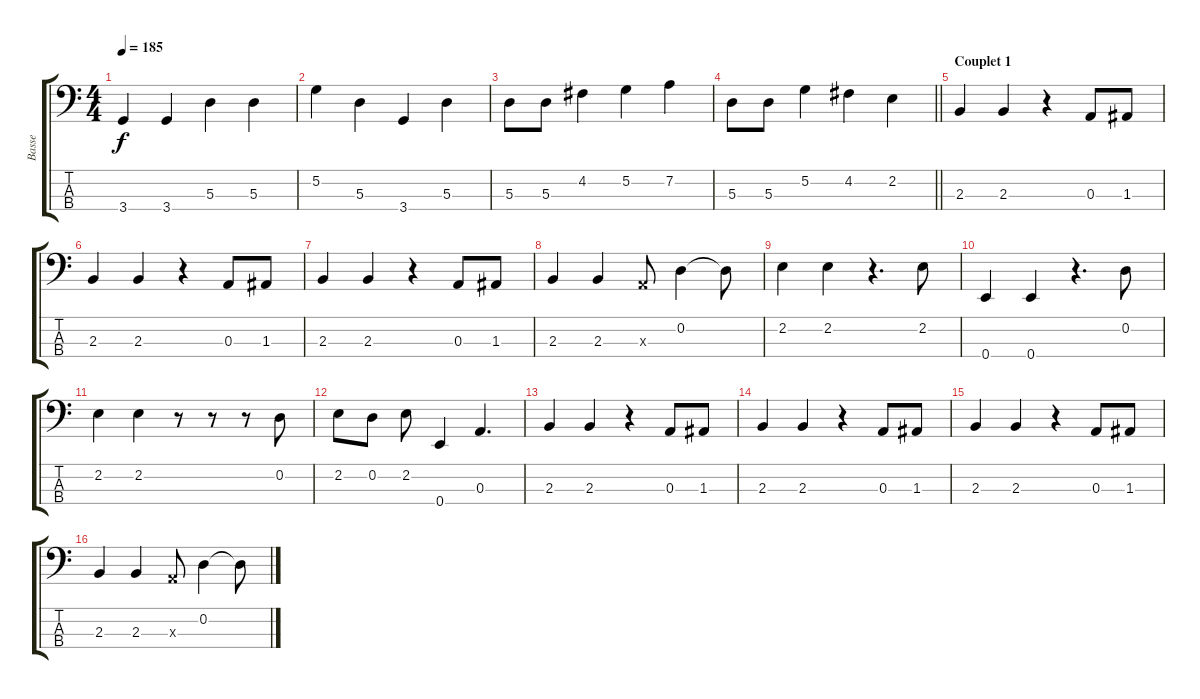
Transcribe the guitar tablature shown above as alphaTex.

\track ("Basse" "Basse") {instrument electricbassfinger}
\staff {score tabs}
\tuning (G2 D2 A1 E1) {hide}
\ts (4 4)
\tempo 185
\clef f4
\ks c
3.4.4{dy f} 3.4.4 5.3.4 5.3.4 |
5.2.4 5.3.4 3.4.4 5.3.4 |
5.3.8 5.3.8 4.2.4 5.2.4 7.2.4 |
\barLineRight lightlight
5.3.8 5.3.8 5.2.4 4.2.4 2.2.4 |
\section ("" "Couplet 1")
2.3.4 2.3.4 r.4 0.3.8 1.3.8 |
2.3.4 2.3.4 r.4 0.3.8 1.3.8 |
2.3.4 2.3.4 r.4 0.3.8 1.3.8 |
2.3.4 2.3.4 0.3{x}.8 0.2.4 0.2{t}.8 |
2.2.4 2.2.4 r.4{d} 2.2.8 |
0.4.4 0.4.4 r.4{d} 0.2.8 |
2.2.4 2.2.4 r.8 r.8 r.8 0.2.8 |
2.2.8 0.2.8 2.2.8 0.4.4 0.3.4{d} |
2.3.4 2.3.4 r.4 0.3.8 1.3.8 |
2.3.4 2.3.4 r.4 0.3.8 1.3.8 |
2.3.4 2.3.4 r.4 0.3.8 1.3.8 |
2.3.4 2.3.4 0.3{x}.8 0.2.4 0.2{t}.8
